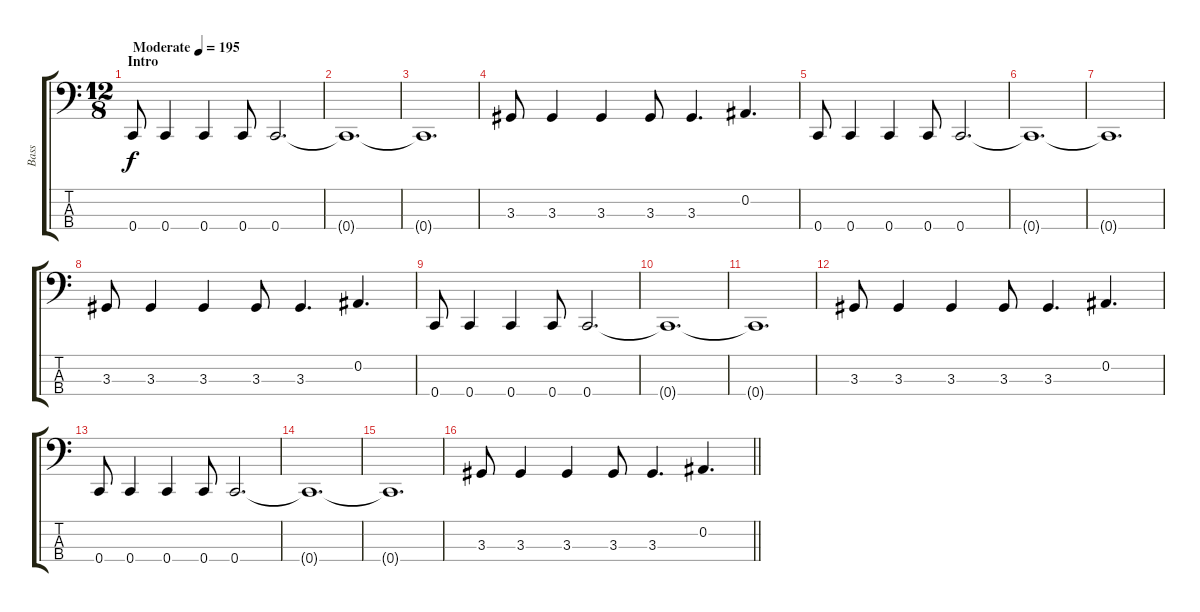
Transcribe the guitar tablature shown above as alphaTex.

\track ("Bass" "Bass") {instrument electricbasspick}
\staff {score tabs}
\tuning (Eb2 Bb1 F1 C1) {hide}
\ts (12 8)
\section ("" "Intro")
\tempo (195 "Moderate")
\clef f4
\ks c
0.4.8{dy f instrument electricbasspick} 0.4.4 0.4.4 0.4.8 0.4.2{d} |
0.4{t}.1{d} |
0.4{t}.1{d} |
3.3.8 3.3.4 3.3.4 3.3.8 3.3.4{d} 0.2.4{d} |
0.4.8 0.4.4 0.4.4 0.4.8 0.4.2{d} |
0.4{t}.1{d} |
0.4{t}.1{d} |
3.3.8 3.3.4 3.3.4 3.3.8 3.3.4{d} 0.2.4{d} |
0.4.8 0.4.4 0.4.4 0.4.8 0.4.2{d} |
0.4{t}.1{d} |
0.4{t}.1{d} |
3.3.8 3.3.4 3.3.4 3.3.8 3.3.4{d} 0.2.4{d} |
0.4.8 0.4.4 0.4.4 0.4.8 0.4.2{d} |
0.4{t}.1{d} |
0.4{t}.1{d} |
\barLineRight lightlight
3.3.8 3.3.4 3.3.4 3.3.8 3.3.4{d} 0.2.4{d}
